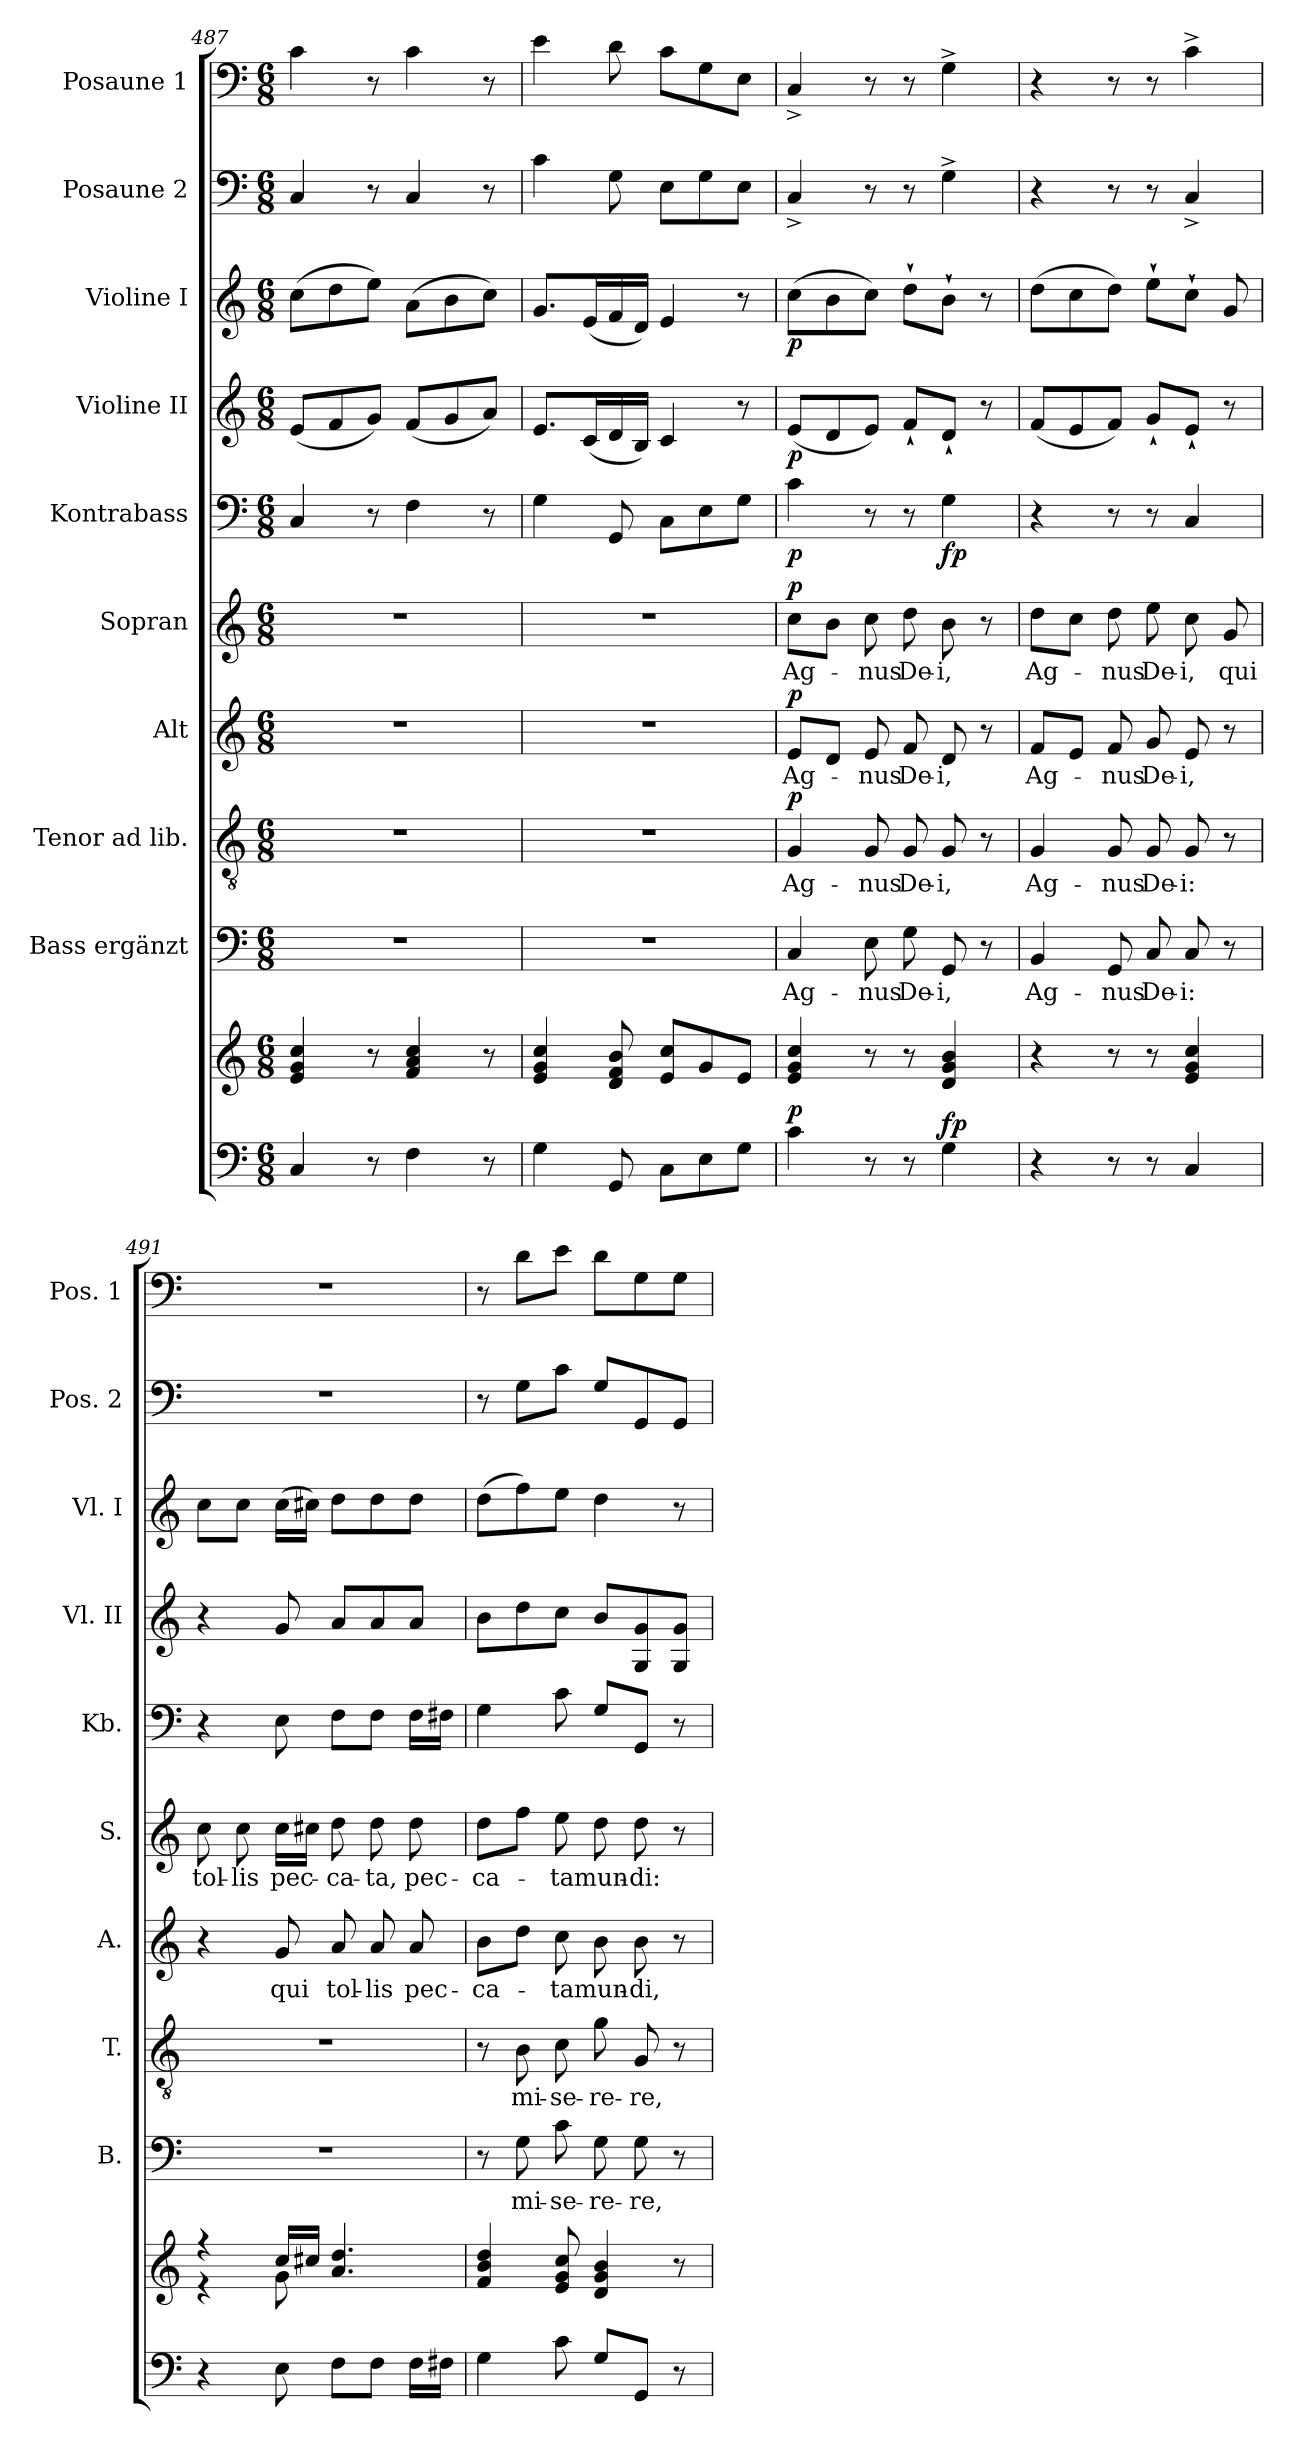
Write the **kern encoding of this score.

**kern	**kern	**dynam	**kern	**text	**kern	**text	**dynam	**kern	**text	**dynam	**kern	**text	**dynam	**kern	**dynam	**kern	**dynam	**kern	**dynam	**kern	**kern
*part10	*part10	*part10	*part9	*part9	*part8	*part8	*part8	*part7	*part7	*part7	*part6	*part6	*part6	*part5	*part5	*part4	*part4	*part3	*part3	*part2	*part1
*staff11	*staff10	*staff10/11	*staff9	*staff9	*staff8	*staff8	*staff8	*staff7	*staff7	*staff7	*staff6	*staff6	*staff6	*staff5	*staff5	*staff4	*staff4	*staff3	*staff3	*staff2	*staff1
*	*	*	*I"Bass ergänzt	*	*I"Tenor ad lib.	*	*	*I"Alt	*	*	*I"Sopran	*	*	*I"Kontrabass	*	*I"Violine II	*	*I"Violine I	*	*I"Posaune 2	*I"Posaune 1
*	*	*	*I'B.	*	*I'T.	*	*	*I'A.	*	*	*I'S.	*	*	*I'Kb.	*	*I'Vl. II	*	*I'Vl. I	*	*I'Pos. 2	*I'Pos. 1
*clefF4	*clefG2	*	*clefF4	*	*clefGv2	*	*	*clefG2	*	*	*clefG2	*	*	*clefF4	*	*clefG2	*	*clefG2	*	*clefF4	*clefF4
*	*	*	*	*	*	*	*	*	*	*	*	*	*	*ITrd7c12	*	*	*	*	*	*	*
*k[]	*k[]	*	*k[]	*	*k[]	*	*	*k[]	*	*	*k[]	*	*	*k[]	*	*k[]	*	*k[]	*	*k[]	*k[]
*C:	*C:	*	*C:	*	*C:	*	*	*C:	*	*	*C:	*	*	*C:	*	*C:	*	*C:	*	*C:	*C:
*M6/8	*M6/8	*	*M6/8	*	*M6/8	*	*	*M6/8	*	*	*M6/8	*	*	*M6/8	*	*M6/8	*	*M6/8	*	*M6/8	*M6/8
=487	=487	=487	=487	=487	=487	=487	=487	=487	=487	=487	=487	=487	=487	=487	=487	=487	=487	=487	=487	=487	=487
4C/	4e/ 4g/ 4cc/	.	2.r	.	2.r	.	.	2.r	.	.	2.r	.	.	4CC/	.	(<8e/L	.	(>8cc\L	.	4C/	4c\
.	.	.	.	.	.	.	.	.	.	.	.	.	.	.	.	8f/	.	8dd\	.	.	.
8r	8r	.	.	.	.	.	.	.	.	.	.	.	.	8r	.	8g/J)	.	8ee\J)	.	8r	8r
4F\	4f/ 4a/ 4cc/	.	.	.	.	.	.	.	.	.	.	.	.	4FF\	.	(<8f/L	.	(>8a\L	.	4C/	4c\
.	.	.	.	.	.	.	.	.	.	.	.	.	.	.	.	8g/	.	8b\	.	.	.
8r	8r	.	.	.	.	.	.	.	.	.	.	.	.	8r	.	8a/J)	.	8cc\J)	.	8r	8r
=488	=488	=488	=488	=488	=488	=488	=488	=488	=488	=488	=488	=488	=488	=488	=488	=488	=488	=488	=488	=488	=488
4G\	4e/ 4g/ 4cc/	.	2.r	.	2.r	.	.	2.r	.	.	2.r	.	.	4GG\	.	8.e/L	.	8.g/L	.	4c\	4e\
.	.	.	.	.	.	.	.	.	.	.	.	.	.	.	.	(<16c/L	.	(<16e/L	.	.	.
8GG/	8d/ 8f/ 8b/	.	.	.	.	.	.	.	.	.	.	.	.	8GGG/	.	16d/	.	16f/	.	8G\	8d\
.	.	.	.	.	.	.	.	.	.	.	.	.	.	.	.	16B/JJ)	.	16d/JJ)	.	.	.
8C\L	8e/ 8cc/L	.	.	.	.	.	.	.	.	.	.	.	.	8CC\L	.	4c/	.	4e/	.	8E\L	8c\L
8E\	8g/	.	.	.	.	.	.	.	.	.	.	.	.	8EE\	.	.	.	.	.	8G\	8G\
8G\J	8e/J	.	.	.	.	.	.	.	.	.	.	.	.	8GG\J	.	8r	.	8r	.	8E\J	8E\J
=489	=489	=489	=489	=489	=489	=489	=489	=489	=489	=489	=489	=489	=489	=489	=489	=489	=489	=489	=489	=489	=489
!	!	!LO:DY:a=2	!	!LO:LY:b	!	!LO:LY:b	!LO:DY:a	!	!LO:LY:b	!LO:DY:a	!	!LO:LY:b	!LO:DY:a	!	!LO:DY:b	!	!LO:DY:b	!	!LO:DY:b	!	!
4c\	4e/ 4g/ 4cc/	p	4C/	Ag-	4G/	Ag-	p	8e/L	Ag-	p	8cc\L	Ag-	p	4C\	p	(<8e/L	p	(>8cc\L	p	4C^</	4C^</
.	.	.	.	.	.	.	.	8d/J	.	.	8b\J	.	.	.	.	8d/	.	8b\	.	.	.
!	!	!	!	!LO:LY:b	!	!LO:LY:b	!	!	!LO:LY:b	!	!	!LO:LY:b	!	!	!	!	!	!	!	!	!
8r	8r	.	8E\	-nus	8G/	-nus	.	8e/	-nus	.	8cc\	-nus	.	8r	.	8e/J)	.	8cc\J)	.	8r	8r
!	!	!	!	!LO:LY:b	!	!LO:LY:b	!	!	!LO:LY:b	!	!	!LO:LY:b	!	!	!	!	!	!	!	!	!
8r	8r	.	8G\	De-	8G/	De-	.	8f/	De-	.	8dd\	De-	.	8r	.	8f`</L	.	8dd`>\L	.	8r	8r
!	!	!LO:DY:a=2	!	!LO:LY:b	!	!LO:LY:b	!	!	!LO:LY:b	!	!	!LO:LY:b	!	!	!LO:DY:b	!	!	!	!	!	!
4G\	4d/ 4g/ 4b/	fp	8GG/	-i,	8G/	-i,	.	8d/	-i,	.	8b\	-i,	.	4GG\	fp	8d`</J	.	8b`>\J	.	4G^>\	4G^>\
.	.	.	8r	.	8r	.	.	8r	.	.	8r	.	.	.	.	8r	.	8r	.	.	.
!!LO:PB:g=z
=490	=490	=490	=490	=490	=490	=490	=490	=490	=490	=490	=490	=490	=490	=490	=490	=490	=490	=490	=490	=490	=490
!	!	!	!	!LO:LY:b	!	!LO:LY:b	!	!	!LO:LY:b	!	!	!LO:LY:b	!	!	!	!	!	!	!	!	!
4r	4r	.	4BB/	Ag-	4G/	Ag-	.	8f/L	Ag-	.	8dd\L	Ag-	.	4r	.	(<8f/L	.	(>8dd\L	.	4r	4r
.	.	.	.	.	.	.	.	8e/J	.	.	8cc\J	.	.	.	.	8e/	.	8cc\	.	.	.
!	!	!	!	!LO:LY:b	!	!LO:LY:b	!	!	!LO:LY:b	!	!	!LO:LY:b	!	!	!	!	!	!	!	!	!
8r	8r	.	8GG/	-nus	8G/	-nus	.	8f/	-nus	.	8dd\	-nus	.	8r	.	8f/J)	.	8dd\J)	.	8r	8r
!	!	!	!	!LO:LY:b	!	!LO:LY:b	!	!	!LO:LY:b	!	!	!LO:LY:b	!	!	!	!	!	!	!	!	!
8r	8r	.	8C/	De-	8G/	De-	.	8g/	De-	.	8ee\	De-	.	8r	.	8g`</L	.	8ee`>\L	.	8r	8r
!	!	!	!	!LO:LY:b	!	!LO:LY:b	!	!	!LO:LY:b	!	!	!LO:LY:b	!	!	!	!	!	!	!	!	!
4C/	4e/ 4g/ 4cc/	.	8C/	-i:	8G/	-i:	.	8e/	-i,	.	8cc\	-i,	.	4CC/	.	8e`</J	.	8cc`>\J	.	4C^</	4c^>\
!	!	!	!	!	!	!	!	!	!	!	!	!LO:LY:b	!	!	!	!	!	!	!	!	!
.	.	.	8r	.	8r	.	.	8r	.	.	8g/	qui	.	.	.	8r	.	8g/	.	.	.
=491	=491	=491	=491	=491	=491	=491	=491	=491	=491	=491	=491	=491	=491	=491	=491	=491	=491	=491	=491	=491	=491
*	*^	*	*	*	*	*	*	*	*	*	*	*	*	*	*	*	*	*	*	*	*
!	!	!	!	!	!	!	!	!	!	!	!	!	!LO:LY:b	!	!	!	!	!	!	!	!	!
4r	4r	4r	.	2.r	.	2.r	.	.	4r	.	.	8cc\	tol-	.	4r	.	4r	.	8cc\L	.	2.r	2.r
!	!	!	!	!	!	!	!	!	!	!	!	!	!LO:LY:b	!	!	!	!	!	!	!	!	!
.	.	.	.	.	.	.	.	.	.	.	.	8cc\	-lis	.	.	.	.	.	8cc\J	.	.	.
!	!	!	!	!	!	!	!	!	!	!LO:LY:b	!	!	!LO:LY:b	!	!	!	!	!	!	!	!	!
8E\	16cc/LL	8g\	.	.	.	.	.	.	8g/	qui	.	16cc\LL	pec-	.	8EE\	.	8g/	.	(>16cc\LL	.	.	.
.	16cc#X/JJ	.	.	.	.	.	.	.	.	.	.	16cc#X\JJ	.	.	.	.	.	.	16cc#X\JJ)	.	.	.
!	!	!	!	!	!	!	!	!	!	!LO:LY:b	!	!	!LO:LY:b	!	!	!	!	!	!	!	!	!
8F\L	4.a/ 4.dd/	4.ryy	.	.	.	.	.	.	8a/	tol-	.	8dd\	-ca-	.	8FF\L	.	8a/L	.	8dd\L	.	.	.
!	!	!	!	!	!	!	!	!	!	!LO:LY:b	!	!	!LO:LY:b	!	!	!	!	!	!	!	!	!
8F\J	.	.	.	.	.	.	.	.	8a/	-lis	.	8dd\	-ta,	.	8FF\J	.	8a/	.	8dd\	.	.	.
!	!	!	!	!	!	!	!	!	!	!LO:LY:b	!	!	!LO:LY:b	!	!	!	!	!	!	!	!	!
16F\LL	.	.	.	.	.	.	.	.	8a/	pec-	.	8dd\	pec-	.	16FF\LL	.	8a/J	.	8dd\J	.	.	.
16F#X\JJ	.	.	.	.	.	.	.	.	.	.	.	.	.	.	16FF#X\JJ	.	.	.	.	.	.	.
*	*v	*v	*	*	*	*	*	*	*	*	*	*	*	*	*	*	*	*	*	*	*	*
=492	=492	=492	=492	=492	=492	=492	=492	=492	=492	=492	=492	=492	=492	=492	=492	=492	=492	=492	=492	=492	=492
!	!	!	!	!	!	!	!	!	!LO:LY:b	!	!	!LO:LY:b	!	!	!	!	!	!	!	!	!
4G\	4f/ 4b/ 4dd/	.	8r	.	8r	.	.	8b\L	-ca-	.	8dd\L	-ca-	.	4GG\	.	8b\L	.	(>8dd\L	.	8r	8r
!	!	!	!	!LO:LY:b	!	!LO:LY:b	!	!	!	!	!	!	!	!	!	!	!	!	!	!	!
.	.	.	8G\	mi-	8B\	mi-	.	8dd\J	.	.	8ff\J	.	.	.	.	8dd\	.	8ff\)	.	8G\L	8d\L
!	!	!	!	!LO:LY:b	!	!LO:LY:b	!	!	!LO:LY:b	!	!	!LO:LY:b	!	!	!	!	!	!	!	!	!
8c\	8e/ 8g/ 8cc/	.	8c\	-se-	8c\	-se-	.	8cc\	-ta	.	8ee\	-ta	.	8C\	.	8cc\J	.	8ee\J	.	8c\J	8e\J
!	!	!	!	!LO:LY:b	!	!LO:LY:b	!	!	!LO:LY:b	!	!	!LO:LY:b	!	!	!	!	!	!	!	!	!
8G/L	4d/ 4g/ 4b/	.	8G\	-re-	8g\	-re-	.	8b\	mun-	.	8dd\	mun-	.	8GG/L	.	8b/L	.	4dd\	.	8G/L	8d\L
!	!	!	!	!LO:LY:b	!	!LO:LY:b	!	!	!LO:LY:b	!	!	!LO:LY:b	!	!	!	!	!	!	!	!	!
8GG/J	.	.	8G\	-re,	8G/	-re,	.	8b\	-di,	.	8dd\	-di:	.	8GGG/J	.	8G/ 8g/	.	.	.	8GG/	8G\
8r	8r	.	8r	.	8r	.	.	8r	.	.	8r	.	.	8r	.	8G/ 8g/J	.	8r	.	8GG/J	8G\J
=	=	=	=	=	=	=	=	=	=	=	=	=	=	=	=	=	=	=	=	=	=
*-	*-	*-	*-	*-	*-	*-	*-	*-	*-	*-	*-	*-	*-	*-	*-	*-	*-	*-	*-	*-	*-
